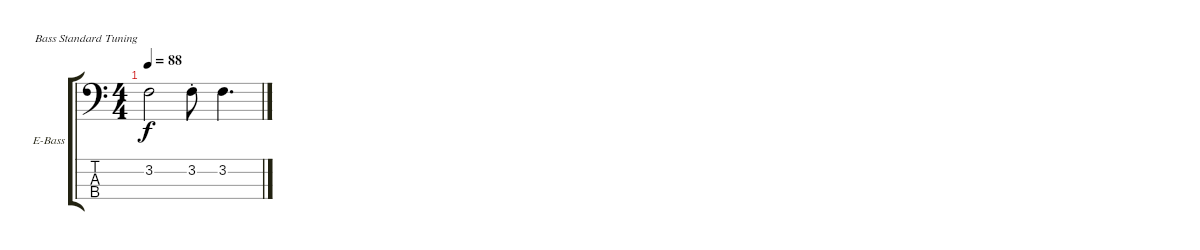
\bracketExtendMode groupsimilarinstruments
\firstSystemTrackNameOrientation horizontal
\otherSystemsTrackNameOrientation horizontal
\track ("BASS" "E-Bass") {instrument electricbassfinger}
\staff {score tabs}
\tuning (G2 D2 A1 E1)
\ts (4 4)
\tempo 88
\clef f4
\ks c
3.2.2{dy f} 3.2{st}.8 3.2.4{d}
